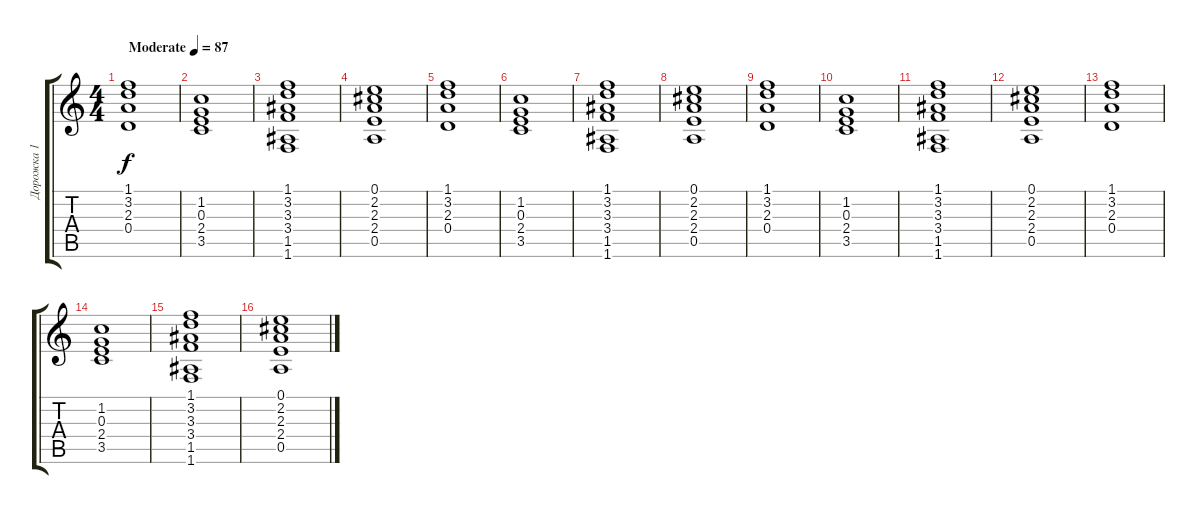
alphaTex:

\track ("Дорожка 1" "Дорожка 1") {instrument acousticguitarsteel}
\staff {score tabs}
\tuning (E4 B3 G3 D3 A2 E2) {hide}
\ts (4 4)
\tempo (87 "Moderate")
\clef g2
\ks c
(1.1 3.2 2.3 0.4).1{dy f instrument acousticguitarsteel} |
(1.2 0.3 2.4 3.5).1 |
(1.1 3.2 3.3 3.4 1.5 1.6).1 |
(0.1 2.2 2.3 2.4 0.5).1 |
(1.1 3.2 2.3 0.4).1 |
(1.2 0.3 2.4 3.5).1 |
(1.1 3.2 3.3 3.4 1.5 1.6).1 |
(0.1 2.2 2.3 2.4 0.5).1 |
(1.1 3.2 2.3 0.4).1 |
(1.2 0.3 2.4 3.5).1 |
(1.1 3.2 3.3 3.4 1.5 1.6).1 |
(0.1 2.2 2.3 2.4 0.5).1 |
(1.1 3.2 2.3 0.4).1 |
(1.2 0.3 2.4 3.5).1 |
(1.1 3.2 3.3 3.4 1.5 1.6).1 |
(0.1 2.2 2.3 2.4 0.5).1
